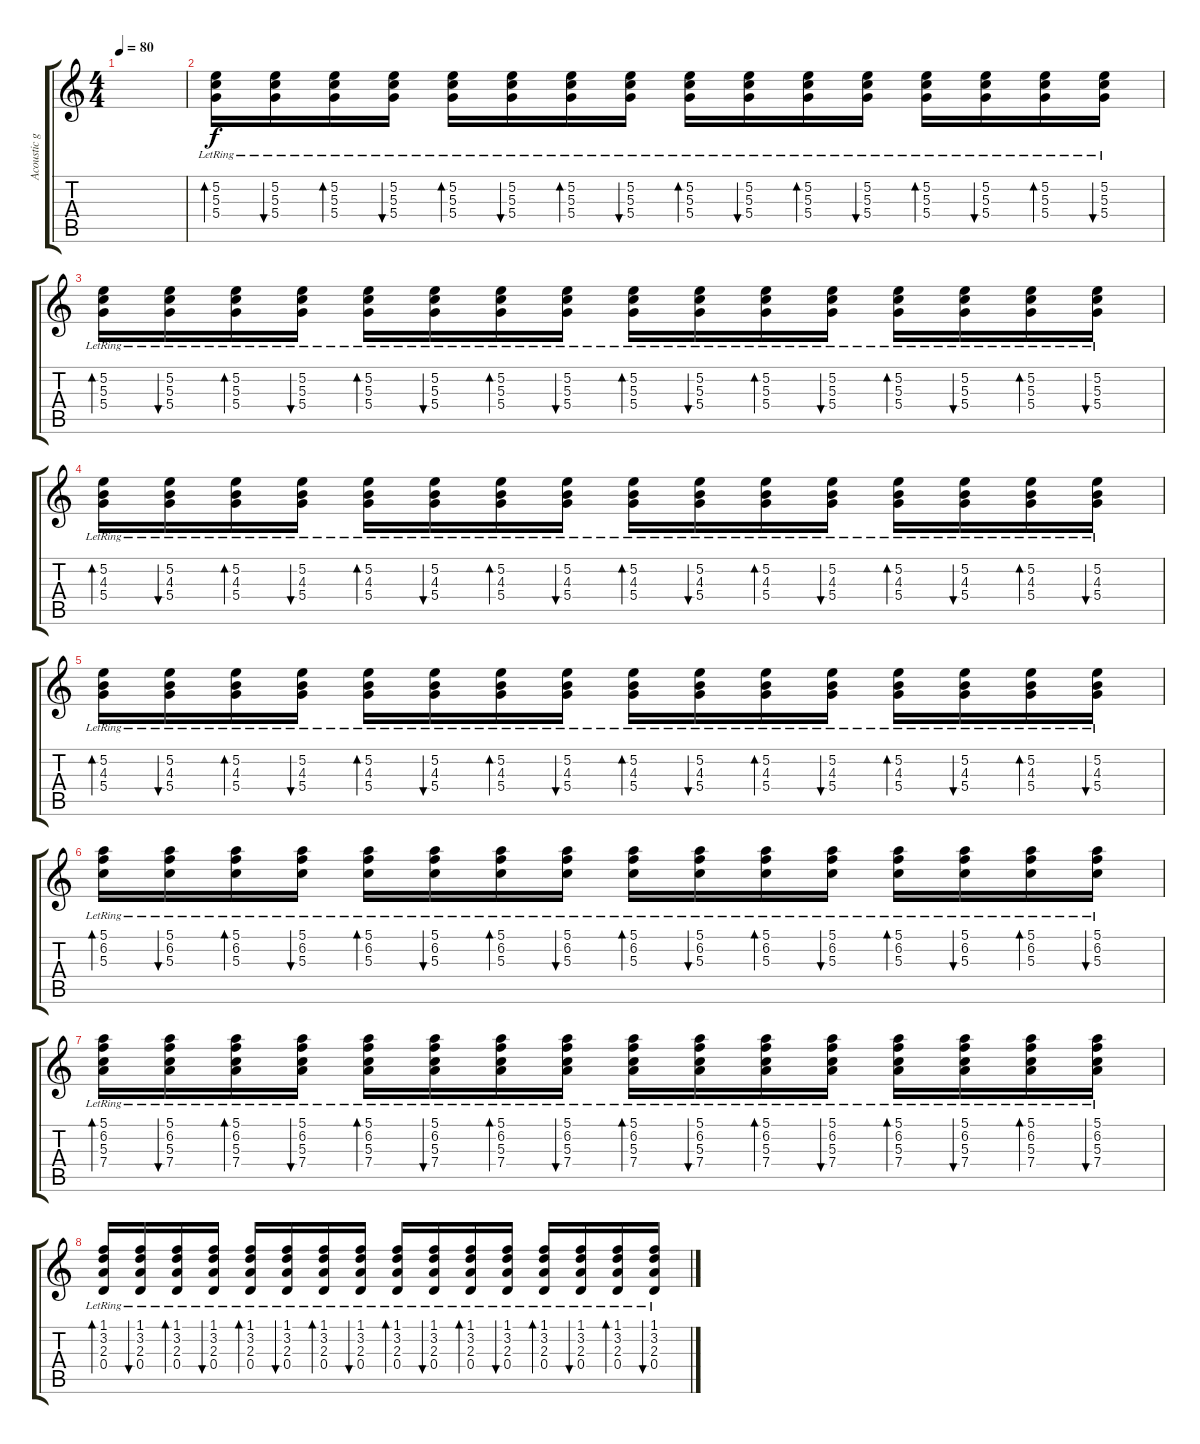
\track ("Acoustic guitar 1" "Acoustic g") {instrument acousticguitarsteel}
\staff {score tabs}
\tuning (E4 B3 G3 D3 A2 E2) {hide}
\ts (4 4)
\tempo 80
\clef g2
\ks c
|
(5.2{lr} 5.3{lr} 5.4{lr}).16{bd 60 txt "" volume 11 balance 11} (5.2{lr} 5.3{lr} 5.4{lr}).16{bu 60} (5.2{lr} 5.3{lr} 5.4{lr}).16{bd 60} (5.2{lr} 5.3{lr} 5.4{lr}).16{bu 60} (5.2{lr} 5.3{lr} 5.4{lr}).16{bd 60} (5.2{lr} 5.3{lr} 5.4{lr}).16{bu 60} (5.2{lr} 5.3{lr} 5.4{lr}).16{bd 60} (5.2{lr} 5.3{lr} 5.4{lr}).16{bu 60} (5.2{lr} 5.3{lr} 5.4{lr}).16{bd 60} (5.2{lr} 5.3{lr} 5.4{lr}).16{bu 60} (5.2{lr} 5.3{lr} 5.4{lr}).16{bd 60} (5.2{lr} 5.3{lr} 5.4{lr}).16{bu 60} (5.2{lr} 5.3{lr} 5.4{lr}).16{bd 60} (5.2{lr} 5.3{lr} 5.4{lr}).16{bu 60} (5.2{lr} 5.3{lr} 5.4{lr}).16{bd 60} (5.2{lr} 5.3{lr} 5.4{lr}).16{bu 60} |
(5.2{lr} 5.3{lr} 5.4{lr}).16{bd 60} (5.2{lr} 5.3{lr} 5.4{lr}).16{bu 60} (5.2{lr} 5.3{lr} 5.4{lr}).16{bd 60} (5.2{lr} 5.3{lr} 5.4{lr}).16{bu 60} (5.2{lr} 5.3{lr} 5.4{lr}).16{bd 60} (5.2{lr} 5.3{lr} 5.4{lr}).16{bu 60} (5.2{lr} 5.3{lr} 5.4{lr}).16{bd 60} (5.2{lr} 5.3{lr} 5.4{lr}).16{bu 60} (5.2{lr} 5.3{lr} 5.4{lr}).16{bd 60} (5.2{lr} 5.3{lr} 5.4{lr}).16{bu 60} (5.2{lr} 5.3{lr} 5.4{lr}).16{bd 60} (5.2{lr} 5.3{lr} 5.4{lr}).16{bu 60} (5.2{lr} 5.3{lr} 5.4{lr}).16{bd 60} (5.2{lr} 5.3{lr} 5.4{lr}).16{bu 60} (5.2{lr} 5.3{lr} 5.4{lr}).16{bd 60} (5.2 5.3{lr} 5.4{lr}).16{bu 60} |
(5.2{lr} 4.3{lr} 5.4{lr}).16{bd 60} (5.2{lr} 4.3{lr} 5.4{lr}).16{bu 60} (5.2{lr} 4.3{lr} 5.4{lr}).16{bd 60} (5.2{lr} 4.3{lr} 5.4{lr}).16{bu 60} (5.2{lr} 4.3{lr} 5.4{lr}).16{bd 60} (5.2{lr} 4.3{lr} 5.4{lr}).16{bu 60} (5.2{lr} 4.3{lr} 5.4{lr}).16{bd 60} (5.2{lr} 4.3{lr} 5.4{lr}).16{bu 60} (5.2{lr} 4.3{lr} 5.4{lr}).16{bd 60} (5.2{lr} 4.3{lr} 5.4{lr}).16{bu 60} (5.2{lr} 4.3{lr} 5.4{lr}).16{bd 60} (5.2{lr} 4.3{lr} 5.4{lr}).16{bu 60} (5.2{lr} 4.3{lr} 5.4{lr}).16{bd 60} (5.2{lr} 4.3{lr} 5.4{lr}).16{bu 60} (5.2{lr} 4.3{lr} 5.4{lr}).16{bd 60} (5.2{lr} 4.3{lr} 5.4{lr}).16{bu 60} |
(5.2{lr} 4.3{lr} 5.4{lr}).16{bd 60} (5.2{lr} 4.3{lr} 5.4{lr}).16{bu 60} (5.2{lr} 4.3{lr} 5.4{lr}).16{bd 60} (5.2{lr} 4.3{lr} 5.4{lr}).16{bu 60} (5.2{lr} 4.3{lr} 5.4{lr}).16{bd 60} (5.2{lr} 4.3{lr} 5.4{lr}).16{bu 60} (5.2{lr} 4.3{lr} 5.4{lr}).16{bd 60} (5.2{lr} 4.3{lr} 5.4{lr}).16{bu 60} (5.2{lr} 4.3{lr} 5.4{lr}).16{bd 60} (5.2{lr} 4.3{lr} 5.4{lr}).16{bu 60} (5.2{lr} 4.3{lr} 5.4{lr}).16{bd 60} (5.2{lr} 4.3{lr} 5.4{lr}).16{bu 60} (5.2{lr} 4.3{lr} 5.4{lr}).16{bd 60} (5.2{lr} 4.3{lr} 5.4{lr}).16{bu 60} (5.2{lr} 4.3{lr} 5.4{lr}).16{bd 60} (5.2{lr} 4.3{lr} 5.4{lr}).16{bu 60} |
(5.1{lr} 6.2{lr} 5.3{lr}).16{bd 60} (5.1{lr} 6.2{lr} 5.3{lr}).16{bu 60} (5.1{lr} 6.2{lr} 5.3{lr}).16{bd 60} (5.1{lr} 6.2{lr} 5.3{lr}).16{bu 60} (5.1{lr} 6.2{lr} 5.3{lr}).16{bd 60} (5.1{lr} 6.2{lr} 5.3{lr}).16{bu 60} (5.1{lr} 6.2{lr} 5.3{lr}).16{bd 60} (5.1{lr} 6.2{lr} 5.3{lr}).16{bu 60} (5.1{lr} 6.2{lr} 5.3{lr}).16{bd 60} (5.1{lr} 6.2{lr} 5.3{lr}).16{bu 60} (5.1{lr} 6.2{lr} 5.3{lr}).16{bd 60} (5.1{lr} 6.2{lr} 5.3{lr}).16{bu 60} (5.1{lr} 6.2{lr} 5.3{lr}).16{bd 60} (5.1{lr} 6.2{lr} 5.3{lr}).16{bu 60} (5.1{lr} 6.2{lr} 5.3{lr}).16{bd 60} (5.1{lr} 6.2{lr} 5.3{lr}).16{bu 60} |
(5.1{lr} 6.2{lr} 5.3{lr} 7.4{lr}).16{bd 60} (5.1{lr} 6.2{lr} 5.3{lr} 7.4{lr}).16{bu 60} (5.1{lr} 6.2{lr} 5.3{lr} 7.4{lr}).16{bd 60} (5.1{lr} 6.2{lr} 5.3{lr} 7.4{lr}).16{bu 60} (5.1{lr} 6.2{lr} 5.3{lr} 7.4{lr}).16{bd 60} (5.1{lr} 6.2{lr} 5.3{lr} 7.4{lr}).16{bu 60} (5.1{lr} 6.2{lr} 5.3{lr} 7.4{lr}).16{bd 60} (5.1{lr} 6.2{lr} 5.3{lr} 7.4{lr}).16{bu 60} (5.1{lr} 6.2{lr} 5.3{lr} 7.4{lr}).16{bd 60} (5.1{lr} 6.2{lr} 5.3{lr} 7.4{lr}).16{bu 60} (5.1{lr} 6.2{lr} 5.3{lr} 7.4{lr}).16{bd 60} (5.1{lr} 6.2{lr} 5.3{lr} 7.4{lr}).16{bu 60} (5.1{lr} 6.2{lr} 5.3{lr} 7.4{lr}).16{bd 60} (5.1{lr} 6.2{lr} 5.3{lr} 7.4{lr}).16{bu 60} (5.1{lr} 6.2{lr} 5.3{lr} 7.4{lr}).16{bd 60} (5.1{lr} 6.2{lr} 5.3{lr} 7.4{lr}).16{bu 60} |
(1.1{lr} 3.2{lr} 2.3{lr} 0.4{lr}).16{bd 60} (1.1{lr} 3.2{lr} 2.3{lr} 0.4{lr}).16{bu 60} (1.1{lr} 3.2{lr} 2.3{lr} 0.4{lr}).16{bd 60} (1.1{lr} 3.2{lr} 2.3{lr} 0.4{lr}).16{bu 60} (1.1{lr} 3.2{lr} 2.3{lr} 0.4{lr}).16{bd 60} (1.1{lr} 3.2{lr} 2.3{lr} 0.4{lr}).16{bu 60} (1.1{lr} 3.2{lr} 2.3{lr} 0.4{lr}).16{bd 60} (1.1{lr} 3.2{lr} 2.3{lr} 0.4{lr}).16{bu 60} (1.1{lr} 3.2{lr} 2.3{lr} 0.4{lr}).16{bd 60} (1.1{lr} 3.2{lr} 2.3{lr} 0.4{lr}).16{bu 60} (1.1{lr} 3.2{lr} 2.3{lr} 0.4{lr}).16{bd 60} (1.1{lr} 3.2{lr} 2.3{lr} 0.4{lr}).16{bu 60} (1.1{lr} 3.2{lr} 2.3{lr} 0.4{lr}).16{bd 60} (1.1{lr} 3.2{lr} 2.3{lr} 0.4{lr}).16{bu 60} (1.1{lr} 3.2{lr} 2.3{lr} 0.4{lr}).16{bd 60} (1.1{lr} 3.2{lr} 2.3{lr} 0.4{lr}).16{bu 60}
